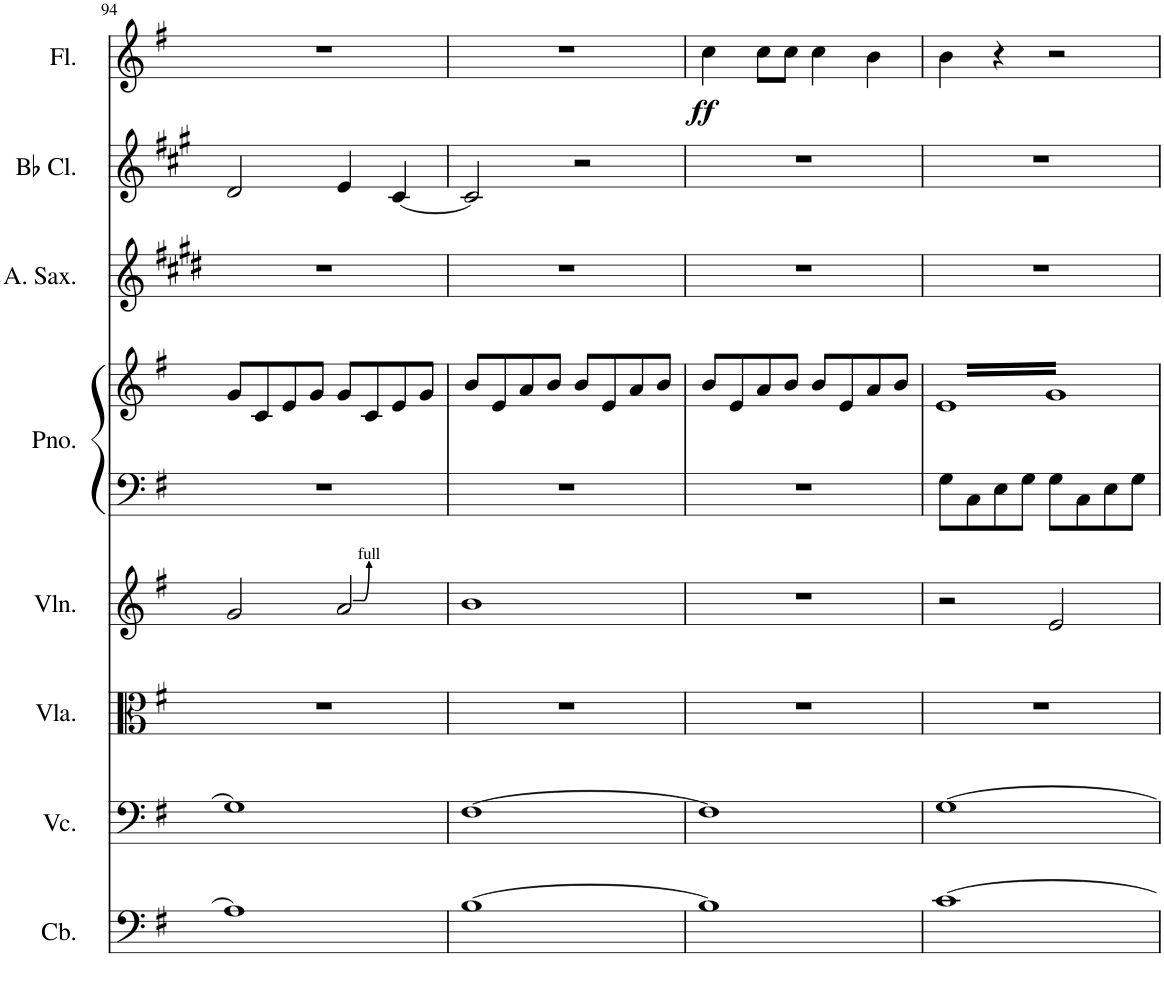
**kern	**kern	**kern	**kern	**kern	**kern	**kern	**kern	**kern	**dynam
*part8	*part7	*part6	*part5	*part4	*part4	*part3	*part2	*part1	*part1
*staff9	*staff8	*staff7	*staff6	*staff5	*staff4	*staff3	*staff2	*staff1	*staff1
*I"Contrabass	*I"Violoncello	*I"Viola	*I"Violin	*I"Piano	*	*I"Alto Saxophone	*I"Bb Clarinet	*I"Flute	*
*I'Cb.	*I'Vc.	*I'Vla.	*I'Vln.	*I'Pno.	*	*I'A. Sax.	*I'Bb Cl.	*I'Fl.	*
!!LO:PB:g=z
*clefF4	*clefF4	*clefC3	*clefG2	*clefF4	*clefG2	*clefG2	*clefG2	*clefG2	*
*Trd7c12	*	*	*	*	*	*Trd5c9	*Trd1c2	*	*
*k[f#]	*k[f#]	*k[f#]	*k[f#]	*k[f#]	*k[f#]	*k[f#c#g#d#]	*k[f#c#g#]	*k[f#]	*
*M4/4	*M4/4	*M4/4	*M4/4	*M4/4	*M4/4	*M4/4	*M4/4	*M4/4	*
=94	=94	=94	=94	=94	=94	=94	=94	=94	=94
1A]	1G]	1r	2g/	1r	8g/L	1r	2d/	1r	.
.	.	.	.	.	8c/	.	.	.	.
.	.	.	.	.	8e/	.	.	.	.
.	.	.	.	.	8g/J	.	.	.	.
.	.	.	2a/	.	8g/L	.	4e/	.	.
.	.	.	.	.	8c/	.	.	.	.
.	.	.	.	.	8e/	.	[4c#/	.	.
.	.	.	.	.	8g/J	.	.	.	.
=95	=95	=95	=95	=95	=95	=95	=95	=95	=95
[1B	[1F#	1r	1b	1r	8b/L	1r	2c#/]	1r	.
.	.	.	.	.	8e/	.	.	.	.
.	.	.	.	.	8a/	.	.	.	.
.	.	.	.	.	8b/J	.	.	.	.
.	.	.	.	.	8b/L	.	2r	.	.
.	.	.	.	.	8e/	.	.	.	.
.	.	.	.	.	8a/	.	.	.	.
.	.	.	.	.	8b/J	.	.	.	.
=96	=96	=96	=96	=96	=96	=96	=96	=96	=96
!	!	!	!	!	!	!	!	!	!LO:DY:b
1B]	1F#]	1r	1r	1r	8b/L	1r	1r	4cc\	ff
.	.	.	.	.	8e/	.	.	.	.
.	.	.	.	.	8a/	.	.	8cc\L	.
.	.	.	.	.	8b/J	.	.	8cc\J	.
.	.	.	.	.	8b/L	.	.	4cc\	.
.	.	.	.	.	8e/	.	.	.	.
.	.	.	.	.	8a/	.	.	4b\	.
.	.	.	.	.	8b/J	.	.	.	.
=97	=97	=97	=97	=97	=97	=97	=97	=97	=97
*	*	*	*	*	*tremolo	*	*	*	*
[1c	[1G	1r	2r	8G\L	32eLLL	1r	1r	4b\	.
.	.	.	.	.	32g	.	.	.	.
.	.	.	.	.	32e	.	.	.	.
.	.	.	.	.	32g	.	.	.	.
.	.	.	.	8C\	32e	.	.	.	.
.	.	.	.	.	32g	.	.	.	.
.	.	.	.	.	32e	.	.	.	.
.	.	.	.	.	32g	.	.	.	.
.	.	.	.	8E\	32e	.	.	4r	.
.	.	.	.	.	32g	.	.	.	.
.	.	.	.	.	32e	.	.	.	.
.	.	.	.	.	32g	.	.	.	.
.	.	.	.	8G\J	32e	.	.	.	.
.	.	.	.	.	32g	.	.	.	.
.	.	.	.	.	32e	.	.	.	.
.	.	.	.	.	32g	.	.	.	.
.	.	.	2e/	8G\L	32e	.	.	2r	.
.	.	.	.	.	32g	.	.	.	.
.	.	.	.	.	32e	.	.	.	.
.	.	.	.	.	32g	.	.	.	.
.	.	.	.	8C\	32e	.	.	.	.
.	.	.	.	.	32g	.	.	.	.
.	.	.	.	.	32e	.	.	.	.
.	.	.	.	.	32g	.	.	.	.
.	.	.	.	8E\	32e	.	.	.	.
.	.	.	.	.	32g	.	.	.	.
.	.	.	.	.	32e	.	.	.	.
.	.	.	.	.	32g	.	.	.	.
.	.	.	.	8G\J	32e	.	.	.	.
.	.	.	.	.	32g	.	.	.	.
.	.	.	.	.	32e	.	.	.	.
.	.	.	.	.	32gJJJ	.	.	.	.
*	*	*	*	*	*Xtremolo	*	*	*	*
.	.	.	.	.	.	.	.	.	.
.	.	.	.	.	.	.	.	.	.
.	.	.	.	.	.	.	.	.	.
.	.	.	.	.	.	.	.	.	.
.	.	.	.	.	.	.	.	.	.
.	.	.	.	.	.	.	.	.	.
.	.	.	.	.	.	.	.	.	.
.	.	.	.	.	.	.	.	.	.
.	.	.	.	.	.	.	.	.	.
.	.	.	.	.	.	.	.	.	.
.	.	.	.	.	.	.	.	.	.
.	.	.	.	.	.	.	.	.	.
.	.	.	.	.	.	.	.	.	.
.	.	.	.	.	.	.	.	.	.
.	.	.	.	.	.	.	.	.	.
.	.	.	.	.	.	.	.	.	.
=	=	=	=	=	=	=	=	=	=
*-	*-	*-	*-	*-	*-	*-	*-	*-	*-
